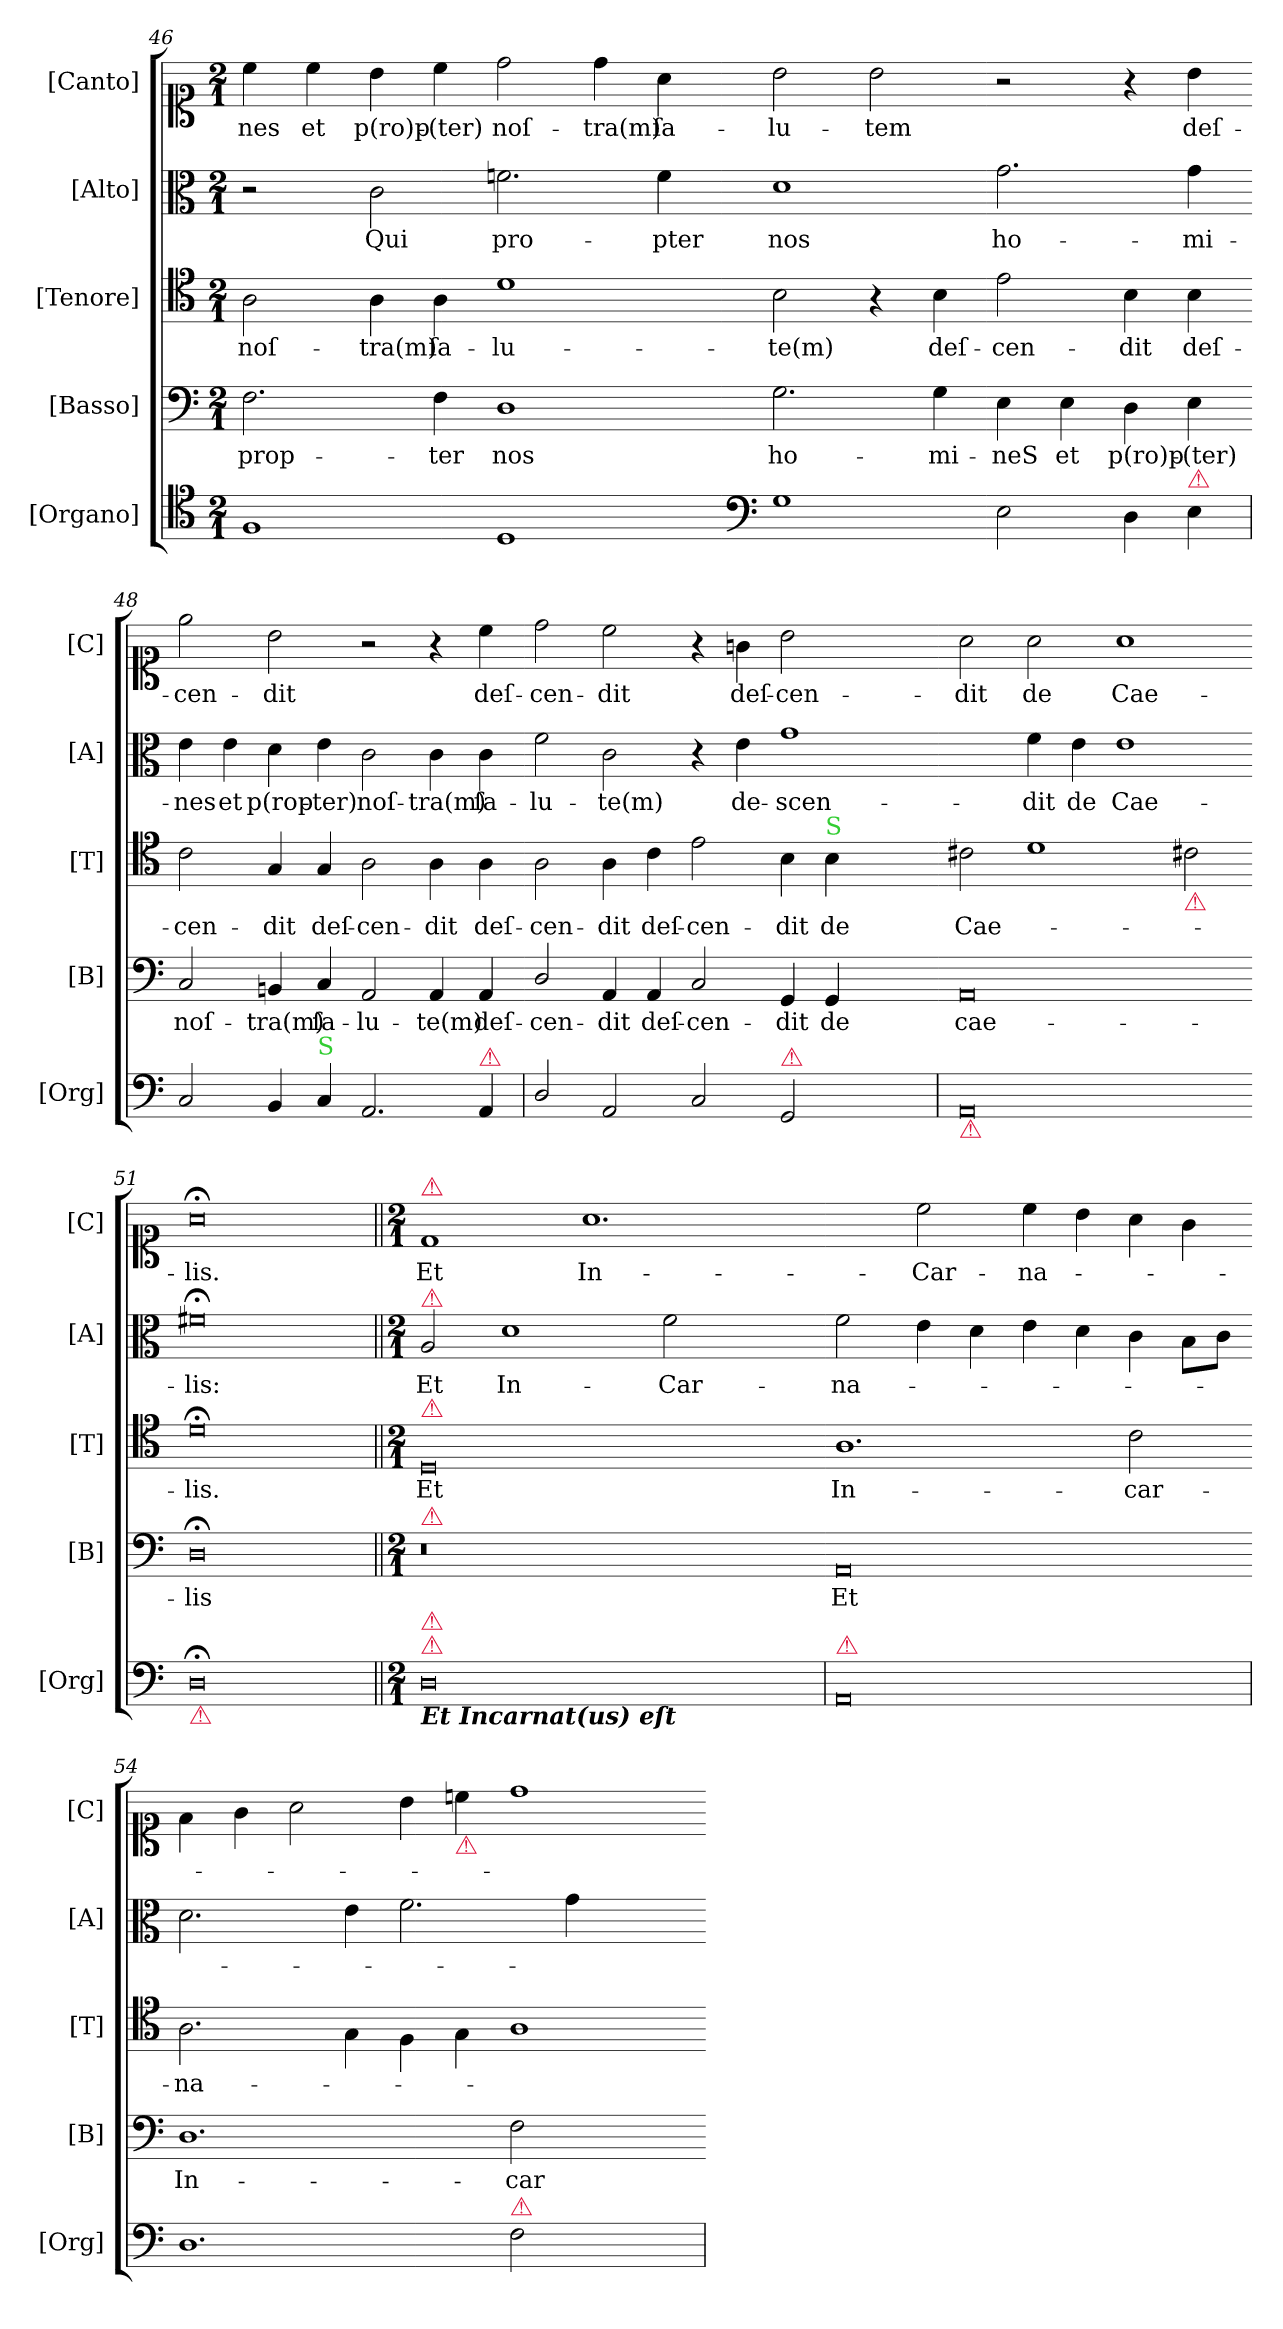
**kern	**kern	**text	**kern	**text	**kern	**text	**kern	**text
*part5	*part4	*part4	*part3	*part3	*part2	*part2	*part1	*part1
*staff5	*staff4	*staff4	*staff3	*staff3	*staff2	*staff2	*staff1	*staff1
*I"[Organo]	*I"[Basso]	*	*I"[Tenore]	*	*I"[Alto]	*	*I"[Canto]	*
*I'[Org]	*I'[B]	*	*I'[T]	*	*I'[A]	*	*I'[C]	*
*clefC4	*clefF4	*	*clefC4	*	*clefC3	*	*clefC1	*
*k[]	*k[]	*	*k[]	*	*k[]	*	*k[]	*
*M2/1	*M2/1	*	*M2/1	*	*M2/1	*	*M2/1	*
=46	=46	=46	=46	=46	=46	=46	=46	=46
1F	2.F\	prop-	2A\	noſ-	2r	.	4cc\	-nes
.	.	.	.	.	.	.	4cc\	et
.	.	.	4A\	-tra(m)	2c\	Qui	4b\	p(ro)p-
.	4F\	-ter	4A\	ſa-	.	.	4cc\	-(ter)
1D	1D	nos	1d	-lu-	2.fn\	pro-	2dd\	noſ-
.	.	.	.	.	.	.	4dd\	-tra(m)
.	.	.	.	.	4f\	-pter	4a\	ſa-
=47-	=47-	=47-	=47-	=47-	=47-	=47-	=47-	=47-
*clefF4	*	*	*	*	*	*	*	*
1G	2.G\	ho-	2B\	-te(m)	1d	nos	2b\	-lu-
.	.	.	4r	.	.	.	2b\	-tem
.	4G\	-mi-	4B\	deſ-	.	.	.	.
2E\	4E\	-neS	2e\	-cen-	2.g\	ho-	2r	.
.	4E\	et	.	.	.	.	.	.
4D\	4D\	p(ro)p-	4B\	-dit	.	.	4r	.
!LO:TX:a:color=crimson:t=⚠	!	!	!	!	!	!	!	!
!	!	!	!	!LO:LY:i	!	!	!	!
4E\	4E\	-(ter)	4B\	deſ-	4g\	-mi-	4b\	deſ-
=48	=48-	=48-	=48-	=48-	=48-	=48-	=48-	=48-
!	!	!	!	!LO:LY:i	!	!	!	!
2C/	2C/	noſ-	2c\	-cen-	4e\	-nes	2ee\	-cen-
.	.	.	.	.	4e\	et	.	.
!	!	!	!	!LO:LY:i	!	!	!	!
4BB/	4BBn/	-tra(m)	4G/	-dit	4d\	p(rop-	2b\	-dit
!LO:TX:a:color=limegreen:t=S	!	!	!	!	!	!	!	!
4C/	4C/	ſa-	4G/	deſ-	4e\	-ter)	.	.
2.AA/	2AA/	-lu-	2A\	-cen-	2c\	noſ-	2r	.
.	4AA/	-te(m)	4A\	-dit	4c\	-tra(m)	4r	.
!LO:TX:a:color=crimson:t=⚠	!	!	!	!	!	!	!	!
!	!	!	!	!LO:LY:i	!	!	!	!LO:LY:i
4AA/	4AA/	deſ-	4A\	deſ-	4c\	ſa-	4cc\	deſ-
=49	=49-	=49-	=49-	=49-	=49-	=49-	=49-	=49-
!	!	!	!	!LO:LY:i	!	!	!	!LO:LY:i
2D/	2D/	-cen-	2A\	-cen-	2f\	-lu-	2dd\	-cen-
!	!	!	!	!LO:LY:i	!	!	!	!LO:LY:i
2AA/	4AA/	-dit	4A\	-dit	2c\	-te(m)	2cc\	-dit
!	!	!LO:LY:i	!	!	!	!	!	!
.	4AA/	deſ-	4c\	deſ-	.	.	.	.
!	!	!LO:LY:i	!	!	!	!	!	!
2C/	2C/	-cen-	2e\	-cen-	4r	.	4r	.
.	.	.	.	.	4e\	de-	4gn\	deſ-
!LO:TX:a:color=crimson:t=⚠	!	!	!	!	!	!	!	!
!	!	!LO:LY:i	!	!	!	!	!	!
2GG/	4GG/	-dit	4B\	-dit	1g\	-scen-	2b\	-cen-
!	!	!	!LO:TX:a:color=limegreen:t=S	!	!	!	!	!
.	4GG/	de	4B\	de	.	.	.	.
2ryy	2ryy	.	2ryy	.	.	.	2ryy	.
=50	=50-	=50-	=50-	=50-	=50-	=50-	=50-	=50-
!LO:TX:b:color=crimson:t=⚠	!	!	!	!	!	!	!	!
0AA	0AA	cae-	2c#X\	Cae-	2ryy	.	2a\	-dit
.	.	.	1d	.	4f\	-dit	2a\	de
.	.	.	.	.	4e\	de	.	.
.	.	.	.	.	1e	Cae-	1a	Cae-
!	!	!	!LO:TX:b:color=crimson:t=⚠	!	!	!	!	!
.	.	.	2c#X\	.	.	.	.	.
=51-	=51-	=51-	=51-	=51-	=51-	=51-	=51-	=51-
!LO:TX:b:color=crimson:t=⚠	!	!	!	!	!	!	!	!
0D;<	0D;<	-lis	0d;	-lis.	0f#X;	-lis:	0a;	-lis.
=52||	=52||	=52||	=52||	=52||	=52||	=52||	=52||	=52||
*M2/1	*M2/1	*	*M2/1	*	*M2/1	*	*M2/1	*
!	!	!	!	!	!	!	!LO:TX:a:color=crimson:t=⚠	!
!	!	!	!	!	!LO:TX:a:color=crimson:t=⚠	!	!	!
!	!	!	!LO:TX:a:color=crimson:t=⚠	!	!	!	!	!
!	!LO:TX:a:color=crimson:t=⚠	!	!	!	!	!	!	!
!LO:TX:a:color=crimson:t=⚠	!	!	!	!	!	!	!	!
!LO:TX:a:color=crimson:t=⚠	!	!	!	!	!	!	!	!
!LO:TX:b:Bi:t=Et Incarnat(us) eſt	!	!	!	!	!	!	!	!
0D	0r	.	0D	Et	2A/	Et	1d	Et
.	.	.	.	.	1d	In-	.	.
.	.	.	.	.	.	.	1.a	In-
.	.	.	.	.	2f\	-Car-	.	.
2ryy	2ryy	.	2ryy	.	2ryy	.	.	.
=53	=53-	=53-	=53-	=53-	=53-	=53-	=53-	=53-
!LO:TX:a:color=crimson:t=⚠	!	!	!	!	!	!	!	!
0AA	0AA	Et	1.A	In-	2f\	-na-	2ryy	.
.	.	.	.	.	4e\	.	2cc\	-Car-
.	.	.	.	.	4d\	.	.	.
.	.	.	.	.	4e\	.	4cc\	-na-
.	.	.	.	.	4d\	.	4b\	.
.	.	.	2c\	-car-	4c\	.	4a\	.
.	.	.	.	.	8B\L	.	4g\	.
.	.	.	.	.	8c\J	.	.	.
=54	=54-	=54-	=54-	=54-	=54-	=54-	=54-	=54-
1.D	1.D	In-	2.A\	-na-	2.d\	.	4f\	.
.	.	.	.	.	.	.	4g\	.
.	.	.	.	.	.	.	2a\	.
.	.	.	4G\	.	4e\	.	.	.
.	.	.	4F\	.	2.f\	.	4b\	.
!	!	!	!	!	!	!	!LO:TX:b:color=crimson:t=⚠	!
.	.	.	4G\	.	.	.	4ccn\	.
!LO:TX:a:color=crimson:t=⚠	!	!	!	!	!	!	!	!
2F\	2F\	-car-	1A\	.	.	.	1dd\	.
.	.	.	.	.	4g\	.	.	.
2ryy	2ryy	.	.	.	2ryy	.	.	.
=	=-	=-	=-	=-	=-	=-	=-	=-
*-	*-	*-	*-	*-	*-	*-	*-	*-
